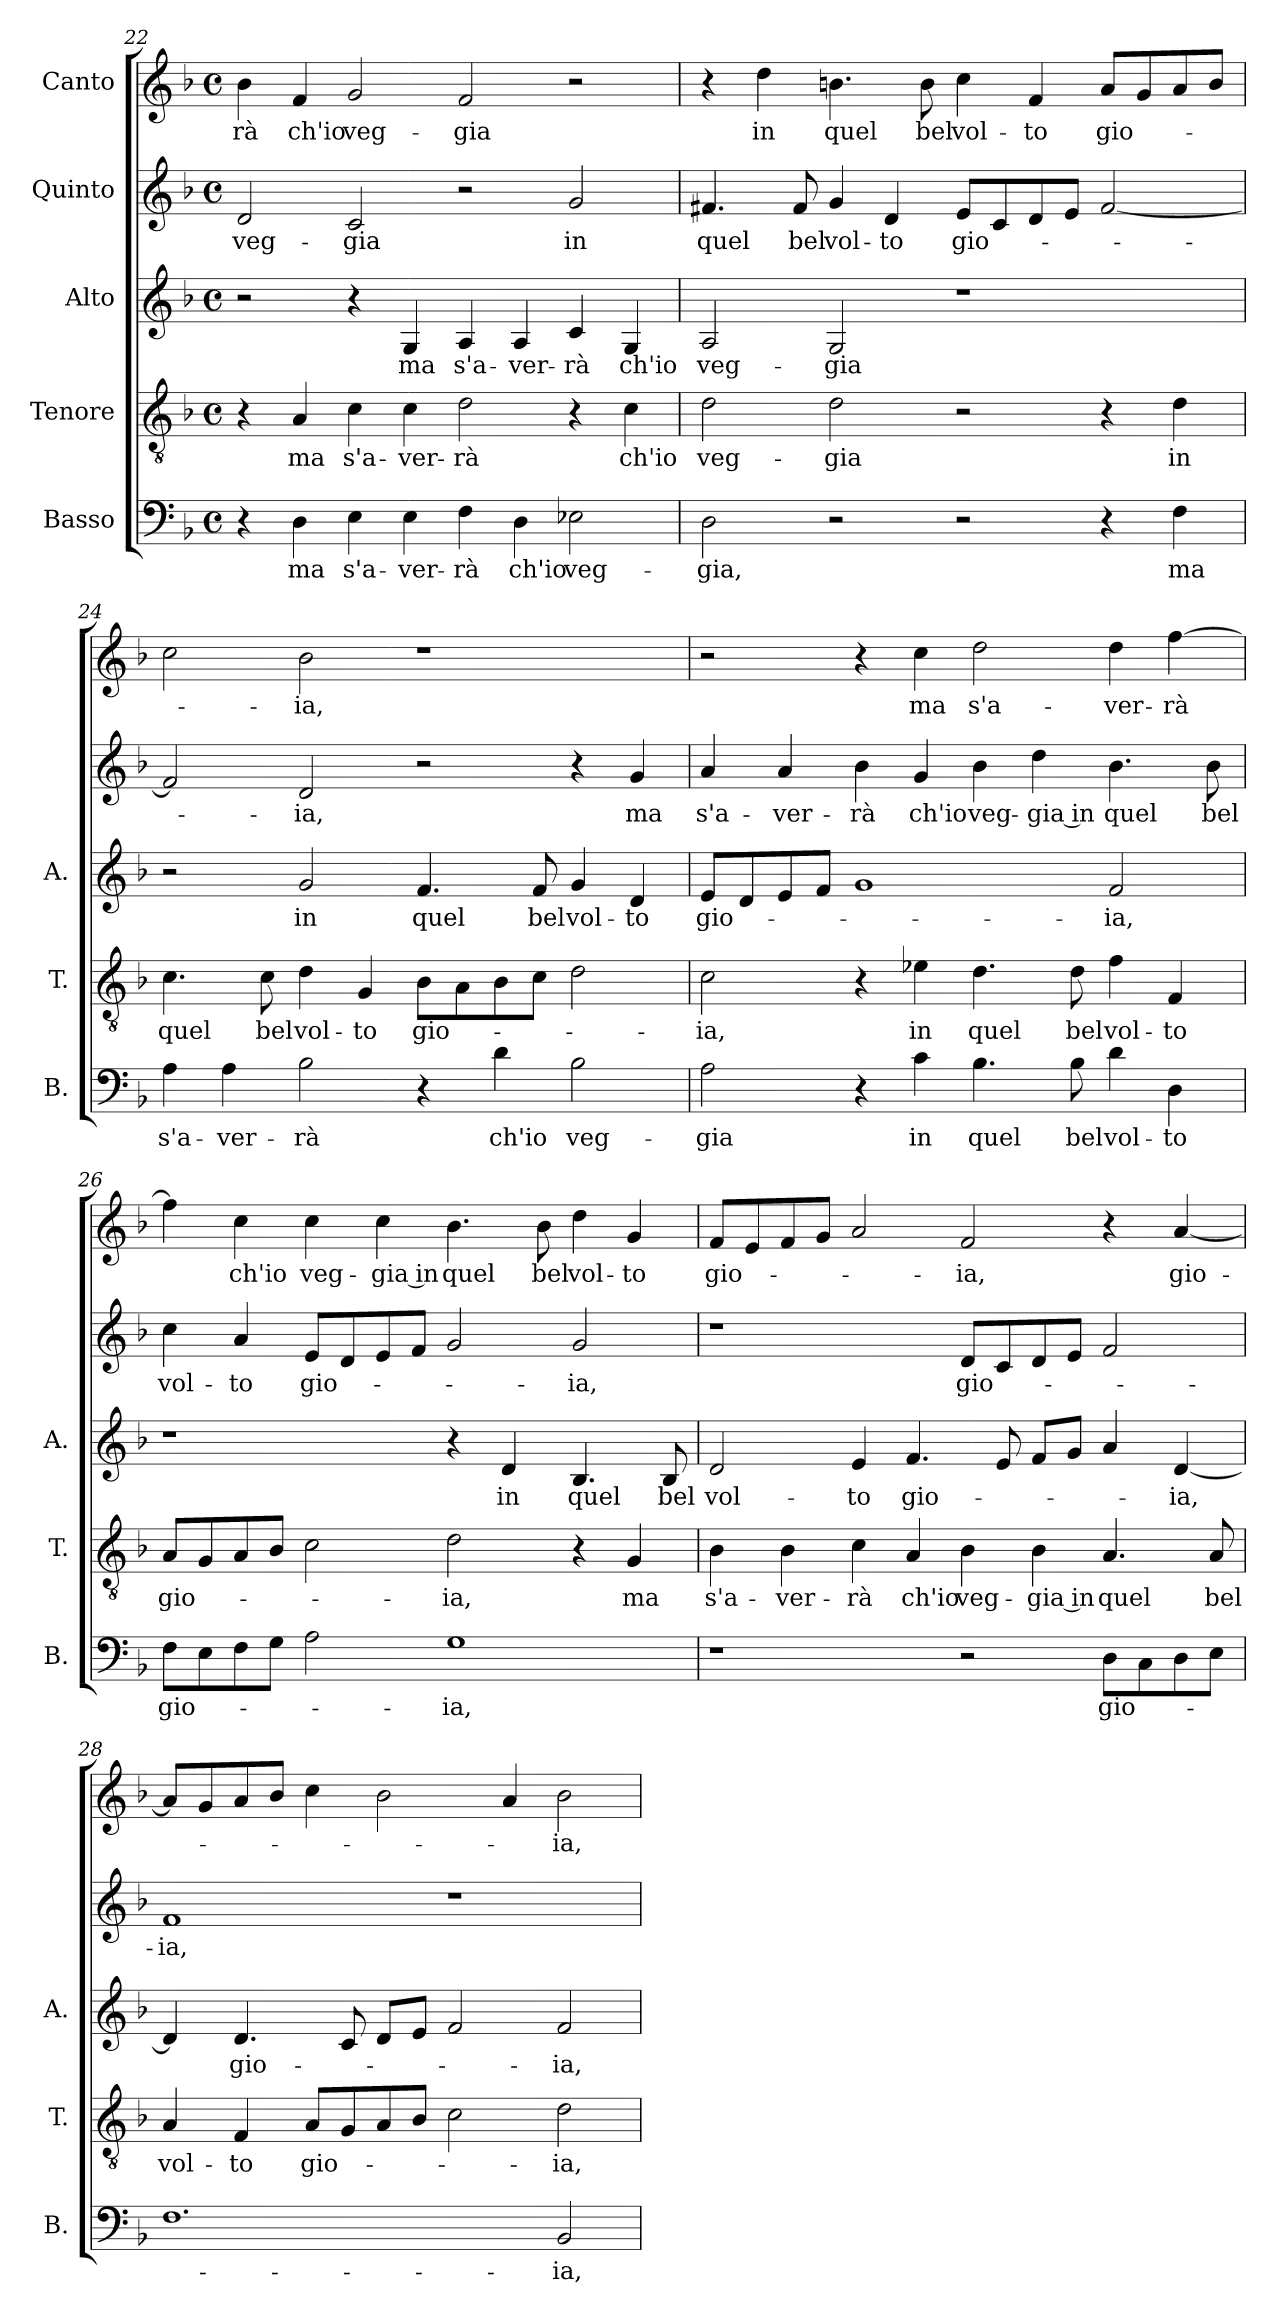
**kern	**text	**kern	**text	**kern	**text	**kern	**text	**kern	**text
*part5	*part5	*part4	*part4	*part3	*part3	*part2	*part2	*part1	*part1
*staff5	*staff5	*staff4	*staff4	*staff3	*staff3	*staff2	*staff2	*staff1	*staff1
*I"Basso	*	*I"Tenore	*	*I"Alto	*	*I"Quinto	*	*I"Canto	*
*I'B.	*	*I'T.	*	*I'A.	*	*	*	*	*
!!LO:LB:g=z
*clefF4	*	*clefGv2	*	*clefG2	*	*clefG2	*	*clefG2	*
*k[b-]	*	*k[b-]	*	*k[b-]	*	*k[b-]	*	*k[b-]	*
*F:	*	*F:	*	*F:	*	*F:	*	*F:	*
*M4/4	*	*M4/4	*	*M4/4	*	*M4/4	*	*M4/4	*
*met(c)	*	*met(c)	*	*met(c)	*	*met(c)	*	*met(c)	*
=22	=22	=22	=22	=22	=22	=22	=22	=22	=22
4r	.	4r	.	2r	.	2d/	veg-	4b-\	-rà
4D\	ma	4A/	ma	.	.	.	.	4f/	ch'io
4E\	s'a-	4c\	s'a-	4r	.	2c/	-gia	2g/	veg-
4E\	-ver-	4c\	-ver-	4G/	ma	.	.	.	.
4F\	-rà	2d\	-rà	4A/	s'a-	2r	.	2f/	-gia
4D\	ch'io	.	.	4A/	-ver-	.	.	.	.
2E-X\	veg-	4r	.	4c/	-rà	2g/	in	2r	.
.	.	4c\	ch'io	4G/	ch'io	.	.	.	.
=23	=23	=23	=23	=23	=23	=23	=23	=23	=23
2D\	-gia,	2d\	veg-	2A/	veg-	4.f#X/	quel	4r	.
.	.	.	.	.	.	.	.	4dd\	in
.	.	.	.	.	.	8f#/	bel	.	.
2r	.	2d\	-gia	2G/	-gia	4g/	vol-	4.bn\	quel
.	.	.	.	.	.	4d/	-to	.	.
.	.	.	.	.	.	.	.	8b\	bel
2r	.	2r	.	1r	.	8e/L	gio-	4cc\	vol-
.	.	.	.	.	.	8c/	.	.	.
.	.	.	.	.	.	8d/	.	4f/	-to
.	.	.	.	.	.	8e/J	.	.	.
4r	.	4r	.	.	.	[2f#/	.	8a/L	gio-
.	.	.	.	.	.	.	.	8g/	.
4F\	ma	4d\	in	.	.	.	.	8a/	.
.	.	.	.	.	.	.	.	8b/J	.
=24	=24	=24	=24	=24	=24	=24	=24	=24	=24
4A\	s'a-	4.c\	quel	2r	.	2f#/]	.	2cc\	.
4A\	-ver-	.	.	.	.	.	.	.	.
.	.	8c\	bel	.	.	.	.	.	.
2B-\	-rà	4d\	vol-	2g/	in	2d/	-ia,	2b-\	-ia,
.	.	4G/	-to	.	.	.	.	.	.
4r	.	8B-\L	gio-	4.f/	quel	2r	.	1r	.
.	.	8A\	.	.	.	.	.	.	.
4d\	ch'io	8B-\	.	.	.	.	.	.	.
.	.	8c\J	.	8f/	bel	.	.	.	.
2B-\	veg-	2d\	.	4g/	vol-	4r	.	.	.
.	.	.	.	4d/	-to	4g/	ma	.	.
!!LO:PB:g=z
=25	=25	=25	=25	=25	=25	=25	=25	=25	=25
2A\	-gia	2c\	-ia,	8e/L	gio-	4a/	s'a-	2r	.
.	.	.	.	8d/	.	.	.	.	.
.	.	.	.	8e/	.	4a/	-ver-	.	.
.	.	.	.	8f/J	.	.	.	.	.
4r	.	4r	.	1g/	.	4b-\	-rà	4r	.
4c\	in	4e-X\	in	.	.	4g/	ch'io	4cc\	ma
4.B-\	quel	4.d\	quel	.	.	4b-\	veg-	2dd\	s'a-
.	.	.	.	.	.	4dd\	-gia in	.	.
8B-\	bel	8d\	bel	.	.	.	.	.	.
4d\	vol-	4f\	vol-	2f/	-ia,	4.b-\	quel	4dd\	-ver-
4D\	-to	4F/	-to	.	.	.	.	[4ff\	-rà
.	.	.	.	.	.	8b-\	bel	.	.
=26	=26	=26	=26	=26	=26	=26	=26	=26	=26
8F\L	gio-	8A/L	gio-	1r	.	4cc\	vol-	4ff\]	.
8E\	.	8G/	.	.	.	.	.	.	.
8F\	.	8A/	.	.	.	4a/	-to	4cc\	ch'io
8G\J	.	8B-/J	.	.	.	.	.	.	.
2A\	.	2c\	.	.	.	8e/L	gio-	4cc\	veg-
.	.	.	.	.	.	8d/	.	.	.
.	.	.	.	.	.	8e/	.	4cc\	-gia in
.	.	.	.	.	.	8f/J	.	.	.
1G\	-ia,	2d\	-ia,	4r	.	2g/	.	4.b-\	quel
.	.	.	.	4d/	in	.	.	.	.
.	.	.	.	.	.	.	.	8b-\	bel
.	.	4r	.	4.B-/	quel	2g/	-ia,	4dd\	vol-
.	.	4G/	ma	.	.	.	.	4g/	-to
.	.	.	.	8B-/	bel	.	.	.	.
=27	=27	=27	=27	=27	=27	=27	=27	=27	=27
1r	.	4B-\	s'a-	2d/	vol-	1r	.	8f/L	gio-
.	.	.	.	.	.	.	.	8e/	.
.	.	4B-\	-ver-	.	.	.	.	8f/	.
.	.	.	.	.	.	.	.	8g/J	.
.	.	4c\	-rà	4e/	-to	.	.	2a/	.
.	.	4A/	ch'io	4.f/	gio-	.	.	.	.
2r	.	4B-\	veg-	.	.	8d/L	gio-	2f/	-ia,
.	.	.	.	8e/	.	8c/	.	.	.
.	.	4B-\	-gia in	8f/L	.	8d/	.	.	.
.	.	.	.	8g/J	.	8e/J	.	.	.
8D\L	gio-	4.A/	quel	4a/	.	2f/	.	4r	.
8C\	.	.	.	.	.	.	.	.	.
8D\	.	.	.	[4d/	-ia,	.	.	[4a/	gio-
8E\J	.	8A/	bel	.	.	.	.	.	.
!!LO:LB:g=z
=28	=28	=28	=28	=28	=28	=28	=28	=28	=28
1.F\	.	4A/	vol-	4d/]	.	1f/	-ia,	8a/L]	.
.	.	.	.	.	.	.	.	8g/	.
.	.	4F/	-to	4.d/	gio-	.	.	8a/	.
.	.	.	.	.	.	.	.	8b-/J	.
.	.	8A/L	gio-	.	.	.	.	4cc\	.
.	.	8G/	.	8c/	.	.	.	.	.
.	.	8A/	.	8d/L	.	.	.	2b-\	.
.	.	8B-/J	.	8e/J	.	.	.	.	.
.	.	2c\	.	2f/	.	1r	.	.	.
.	.	.	.	.	.	.	.	4a/	.
2BB-/	-ia,	2d\	-ia,	2f/	-ia,	.	.	2b-\	-ia,
=	=	=	=	=	=	=	=	=	=
*-	*-	*-	*-	*-	*-	*-	*-	*-	*-
